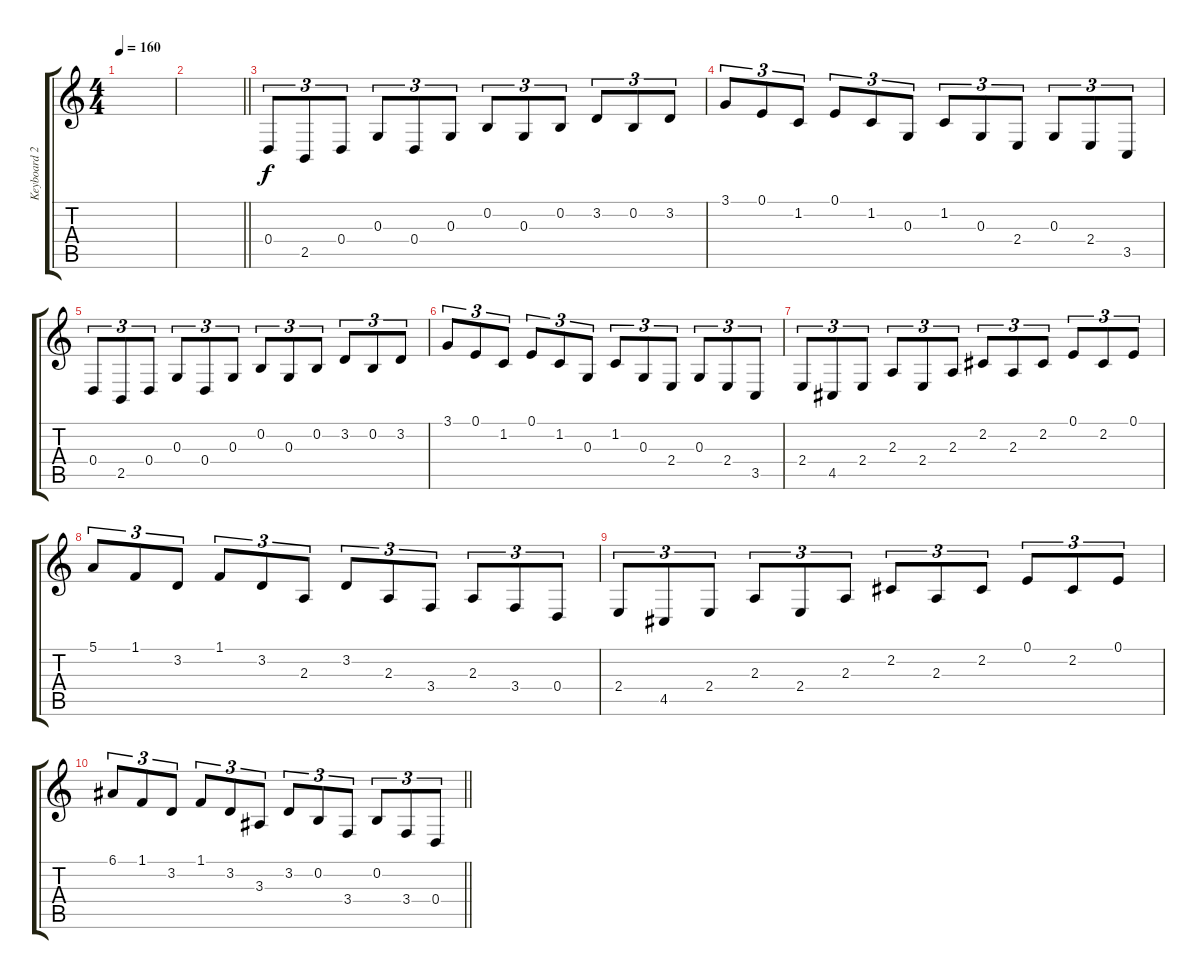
\track ("Keyboard 2" "Keyboard 2") {instrument fx4atmosphere}
\staff {score tabs}
\tuning (E4 B3 G3 D3 A2 E2) {hide}
\ts (4 4)
\tempo 160
\clef g2
\ks c
|
\barLineRight lightlight
|
0.4.8{tu (3 2)} 2.5.8{tu (3 2)} 0.4.8{tu (3 2)} 0.3.8{tu (3 2)} 0.4.8{tu (3 2)} 0.3.8{tu (3 2)} 0.2.8{tu (3 2)} 0.3.8{tu (3 2)} 0.2.8{tu (3 2)} 3.2.8{tu (3 2)} 0.2.8{tu (3 2)} 3.2.8{tu (3 2)} |
3.1.8{tu (3 2)} 0.1.8{tu (3 2)} 1.2.8{tu (3 2)} 0.1.8{tu (3 2)} 1.2.8{tu (3 2)} 0.3.8{tu (3 2)} 1.2.8{tu (3 2)} 0.3.8{tu (3 2)} 2.4.8{tu (3 2)} 0.3.8{tu (3 2)} 2.4.8{tu (3 2)} 3.5.8{tu (3 2)} |
0.4.8{tu (3 2)} 2.5.8{tu (3 2)} 0.4.8{tu (3 2)} 0.3.8{tu (3 2)} 0.4.8{tu (3 2)} 0.3.8{tu (3 2)} 0.2.8{tu (3 2)} 0.3.8{tu (3 2)} 0.2.8{tu (3 2)} 3.2.8{tu (3 2)} 0.2.8{tu (3 2)} 3.2.8{tu (3 2)} |
3.1.8{tu (3 2)} 0.1.8{tu (3 2)} 1.2.8{tu (3 2)} 0.1.8{tu (3 2)} 1.2.8{tu (3 2)} 0.3.8{tu (3 2)} 1.2.8{tu (3 2)} 0.3.8{tu (3 2)} 2.4.8{tu (3 2)} 0.3.8{tu (3 2)} 2.4.8{tu (3 2)} 3.5.8{tu (3 2)} |
2.4.8{tu (3 2)} 4.5.8{tu (3 2)} 2.4.8{tu (3 2)} 2.3.8{tu (3 2)} 2.4.8{tu (3 2)} 2.3.8{tu (3 2)} 2.2.8{tu (3 2)} 2.3.8{tu (3 2)} 2.2.8{tu (3 2)} 0.1.8{tu (3 2)} 2.2.8{tu (3 2)} 0.1.8{tu (3 2)} |
5.1.8{tu (3 2)} 1.1.8{tu (3 2)} 3.2.8{tu (3 2)} 1.1.8{tu (3 2)} 3.2.8{tu (3 2)} 2.3.8{tu (3 2)} 3.2.8{tu (3 2)} 2.3.8{tu (3 2)} 3.4.8{tu (3 2)} 2.3.8{tu (3 2)} 3.4.8{tu (3 2)} 0.4.8{tu (3 2)} |
2.4.8{tu (3 2)} 4.5.8{tu (3 2)} 2.4.8{tu (3 2)} 2.3.8{tu (3 2)} 2.4.8{tu (3 2)} 2.3.8{tu (3 2)} 2.2.8{tu (3 2)} 2.3.8{tu (3 2)} 2.2.8{tu (3 2)} 0.1.8{tu (3 2)} 2.2.8{tu (3 2)} 0.1.8{tu (3 2)} |
\barLineRight lightlight
6.1.8{tu (3 2)} 1.1.8{tu (3 2)} 3.2.8{tu (3 2)} 1.1.8{tu (3 2)} 3.2.8{tu (3 2)} 3.3.8{tu (3 2)} 3.2.8{tu (3 2)} 0.2.8{tu (3 2)} 3.4.8{tu (3 2)} 0.2.8{tu (3 2)} 3.4.8{tu (3 2)} 0.4.8{tu (3 2)}
